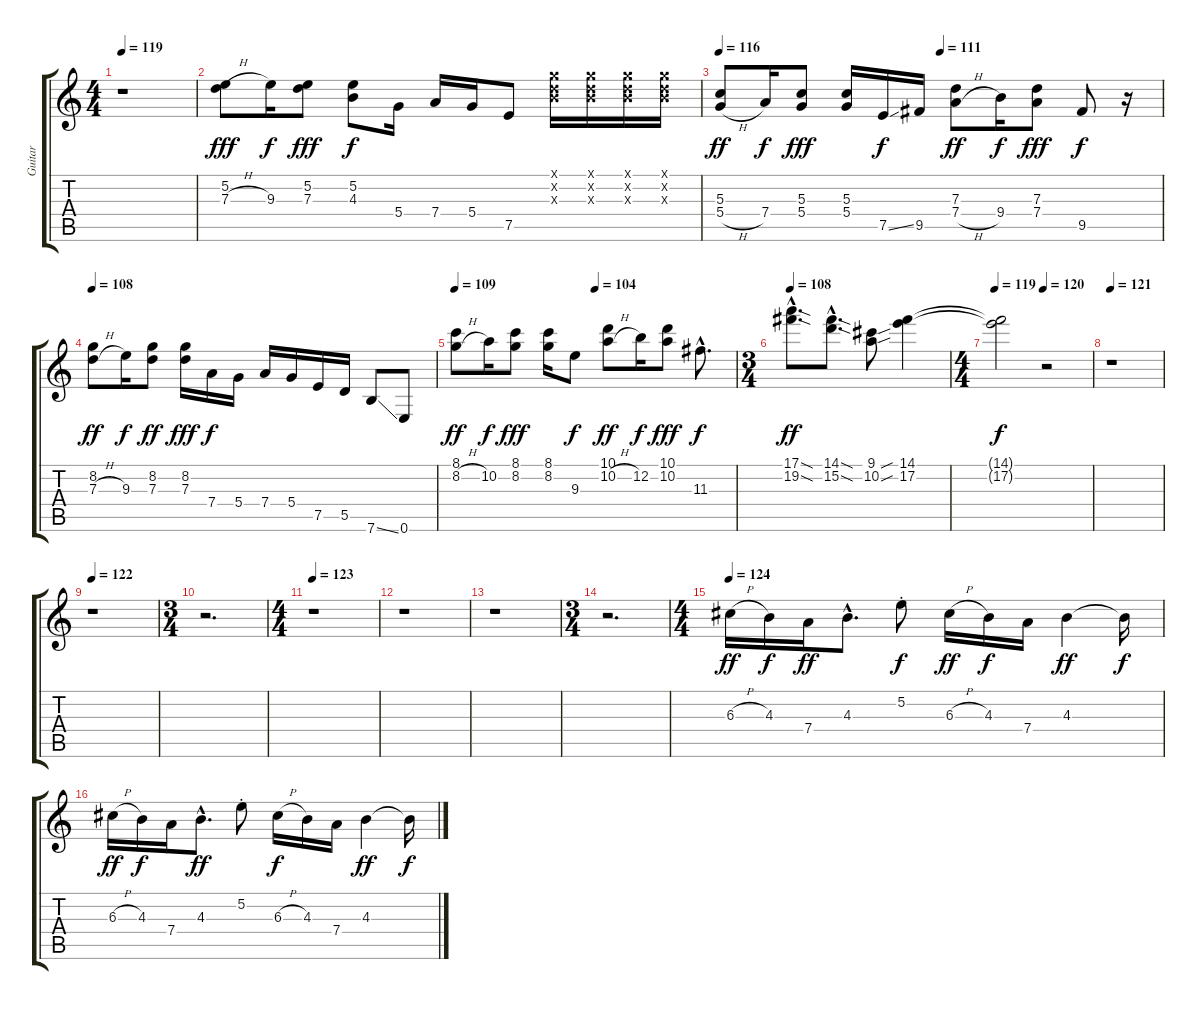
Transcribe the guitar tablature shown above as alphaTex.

\track ("Guitar" "Guitar") {instrument overdrivenguitar}
\staff {score tabs}
\tuning (E4 B3 G3 D3 A2 E2) {hide}
\ts (4 4)
\tempo 119
\clef g2
\ks c
r.1{dy fff instrument overdrivenguitar} |
(5.2 7.3{h}).8 9.3.16{dy f} (5.2 7.3).8{dy fff} (5.2 4.3).8{dy f} 5.4.16 7.4.16 5.4.16 7.5.8 (3.1{x} 3.2{x} 4.3{x}).16 (3.1{x} 3.2{x} 4.3{x}).16 (3.1{x} 3.2{x} 4.3{x}).16 (3.1{x} 3.2{x} 4.3{x}).16 |
\tempo 116
\tempo (111 0.5)
(5.3 5.4{h}).8{dy ff} 7.4.16{dy f} (5.3 5.4).8{dy fff} (5.3 5.4).16 7.5{ss}.16{dy f} 9.5.16 (7.3 7.4{h}).8{dy ff} 9.4.16{dy f} (7.3 7.4).8{dy fff} 9.5.8{dy f} r.16 |
\tempo 108
(8.2 7.3{h}).8{dy ff} 9.3.16{dy f} (8.2 7.3).8{dy ff} (8.2 7.3).16{dy fff} 7.4.16{dy f} 5.4.16 7.4.16 5.4.16 7.5.16 5.5.16 7.6{ss}.8 0.6.8 |
\tempo 109
\tempo (104 0.5)
(8.1 8.2{h}).8{dy ff} 10.2.16{dy f} (8.1 8.2).8{dy fff} (8.1 8.2).16 9.3.8{dy f} (10.1 10.2{h}).8{dy ff} 12.2.16{dy f} (10.1 10.2).8{dy fff} 11.3{hac}.8{d dy f} |
\ts (3 4)
\tempo 108
(17.1{sod hac} 19.2{sod hac}).8{d dy ff} (14.1{sod hac} 15.2{sod hac}).8{d} (9.1{sou} 10.2{sou}).8 (14.1 17.2).4 |
\ts (4 4)
\tempo 119
\tempo (120 0.5)
(14.1{t} 17.2{t}).2{dy f} r.2 |
\tempo 121
r.1 |
\tempo 122
r.1 |
\ts (3 4)
r.2{d} |
\ts (4 4)
\tempo 123
r.1 |
r.1 |
r.1 |
\ts (3 4)
r.2{d} |
\ts (4 4)
\tempo 124
6.3{h}.16{dy ff} 4.3.16{dy f} 7.4.16{dy ff} 4.3{hac}.8{d} 5.2{st}.8{dy f} 6.3{h}.16{dy ff} 4.3.16{dy f} 7.4.16 4.3.4{dy ff} 4.3{t}.16{dy f} |
6.3{h}.16{dy ff} 4.3.16{dy f} 7.4.16 4.3{hac}.8{d dy ff} 5.2{st}.8 6.3{h}.16{dy f} 4.3.16 7.4.16 4.3.4{dy ff} 4.3{t}.16{dy f}
